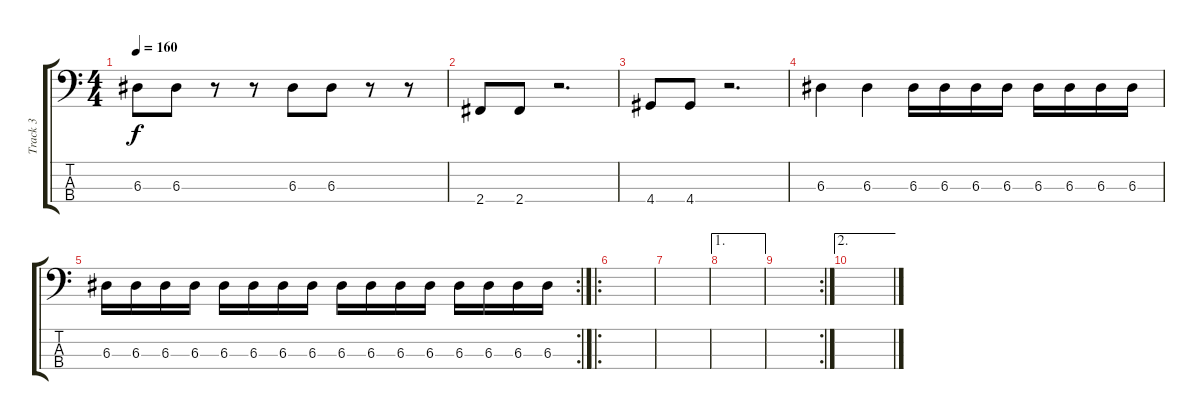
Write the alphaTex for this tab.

\track ("Track 3" "Track 3") {instrument electricbasspick}
\staff {score tabs}
\tuning (G2 D2 A1 E1) {hide}
\ts (4 4)
\tempo 160
\clef f4
\ks c
6.3.8{dy f} 6.3.8 r.8 r.8 6.3.8 6.3.8 r.8 r.8 |
2.4.8 2.4.8 r.2{d} |
4.4.8 4.4.8 r.2{d} |
6.3.4 6.3.4 6.3.16 6.3.16 6.3.16 6.3.16 6.3.16 6.3.16 6.3.16 6.3.16 |
\rc 2
6.3.16 6.3.16 6.3.16 6.3.16 6.3.16 6.3.16 6.3.16 6.3.16 6.3.16 6.3.16 6.3.16 6.3.16 6.3.16 6.3.16 6.3.16 6.3.16 |
\ro
|
|
\ae 1
|
\rc 2
|
\ae 2
